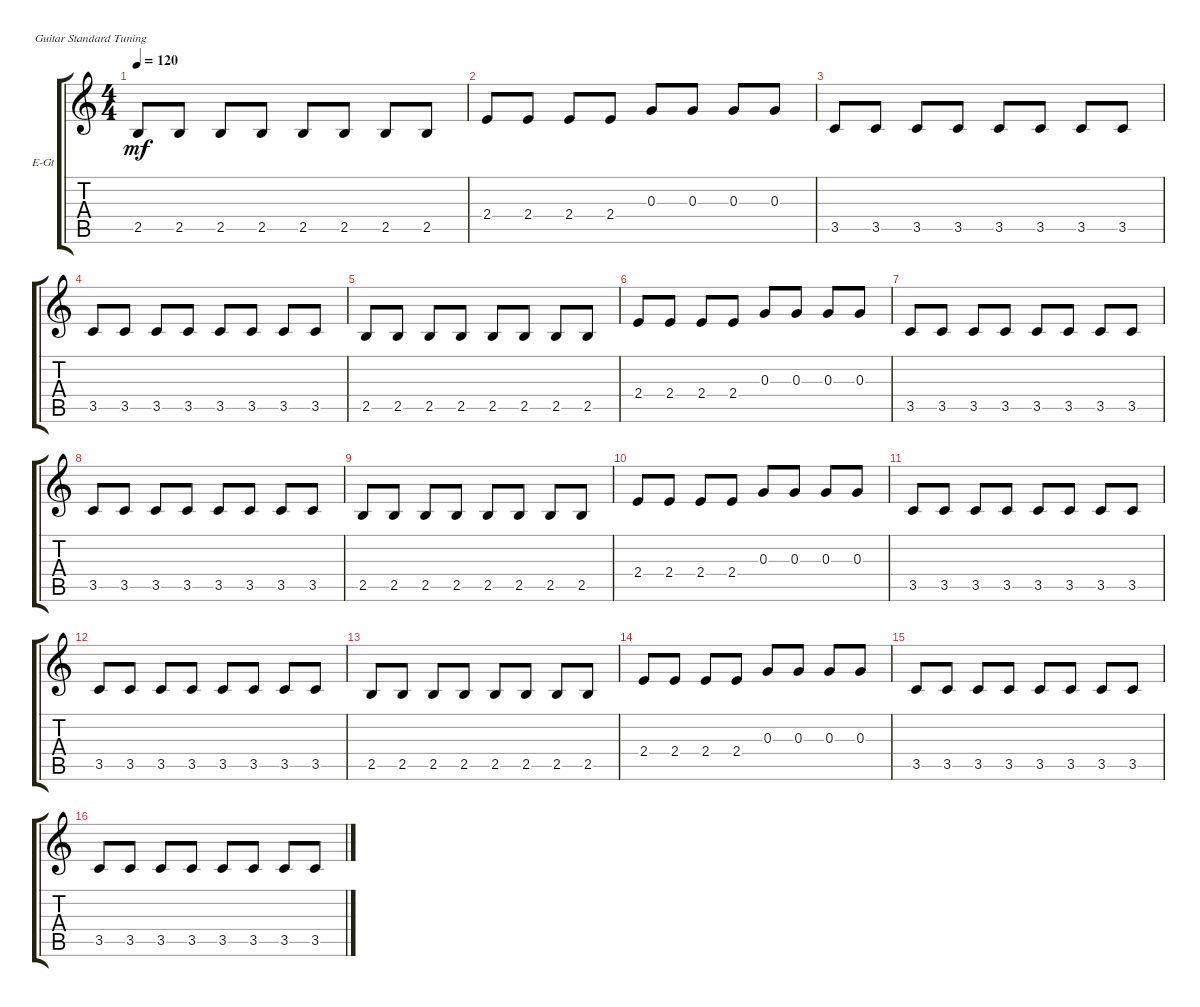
\defaultSystemsLayout 4
\bracketExtendMode groupsimilarinstruments
\firstSystemTrackNameOrientation horizontal
\otherSystemsTrackNameOrientation horizontal
\track ("Electric Guitar" "E-Gt") {instrument electricguitarclean}
\staff {score tabs}
\tuning (E4 B3 G3 D3 A2 E2)
\ts (4 4)
\tempo 120
\clef g2
\ks c
2.5.8{dy mf} 2.5.8 2.5.8 2.5.8 2.5.8 2.5.8 2.5.8 2.5.8 |
2.4.8 2.4.8 2.4.8 2.4.8 0.3.8 0.3.8 0.3.8 0.3.8 |
3.5.8 3.5.8 3.5.8 3.5.8 3.5.8 3.5.8 3.5.8 3.5.8 |
3.5.8 3.5.8 3.5.8 3.5.8 3.5.8 3.5.8 3.5.8 3.5.8 |
2.5.8 2.5.8 2.5.8 2.5.8 2.5.8 2.5.8 2.5.8 2.5.8 |
2.4.8 2.4.8 2.4.8 2.4.8 0.3.8 0.3.8 0.3.8 0.3.8 |
3.5.8 3.5.8 3.5.8 3.5.8 3.5.8 3.5.8 3.5.8 3.5.8 |
3.5.8 3.5.8 3.5.8 3.5.8 3.5.8 3.5.8 3.5.8 3.5.8 |
2.5.8 2.5.8 2.5.8 2.5.8 2.5.8 2.5.8 2.5.8 2.5.8 |
2.4.8 2.4.8 2.4.8 2.4.8 0.3.8 0.3.8 0.3.8 0.3.8 |
3.5.8 3.5.8 3.5.8 3.5.8 3.5.8 3.5.8 3.5.8 3.5.8 |
3.5.8 3.5.8 3.5.8 3.5.8 3.5.8 3.5.8 3.5.8 3.5.8 |
2.5.8 2.5.8 2.5.8 2.5.8 2.5.8 2.5.8 2.5.8 2.5.8 |
2.4.8 2.4.8 2.4.8 2.4.8 0.3.8 0.3.8 0.3.8 0.3.8 |
3.5.8 3.5.8 3.5.8 3.5.8 3.5.8 3.5.8 3.5.8 3.5.8 |
3.5.8 3.5.8 3.5.8 3.5.8 3.5.8 3.5.8 3.5.8 3.5.8
